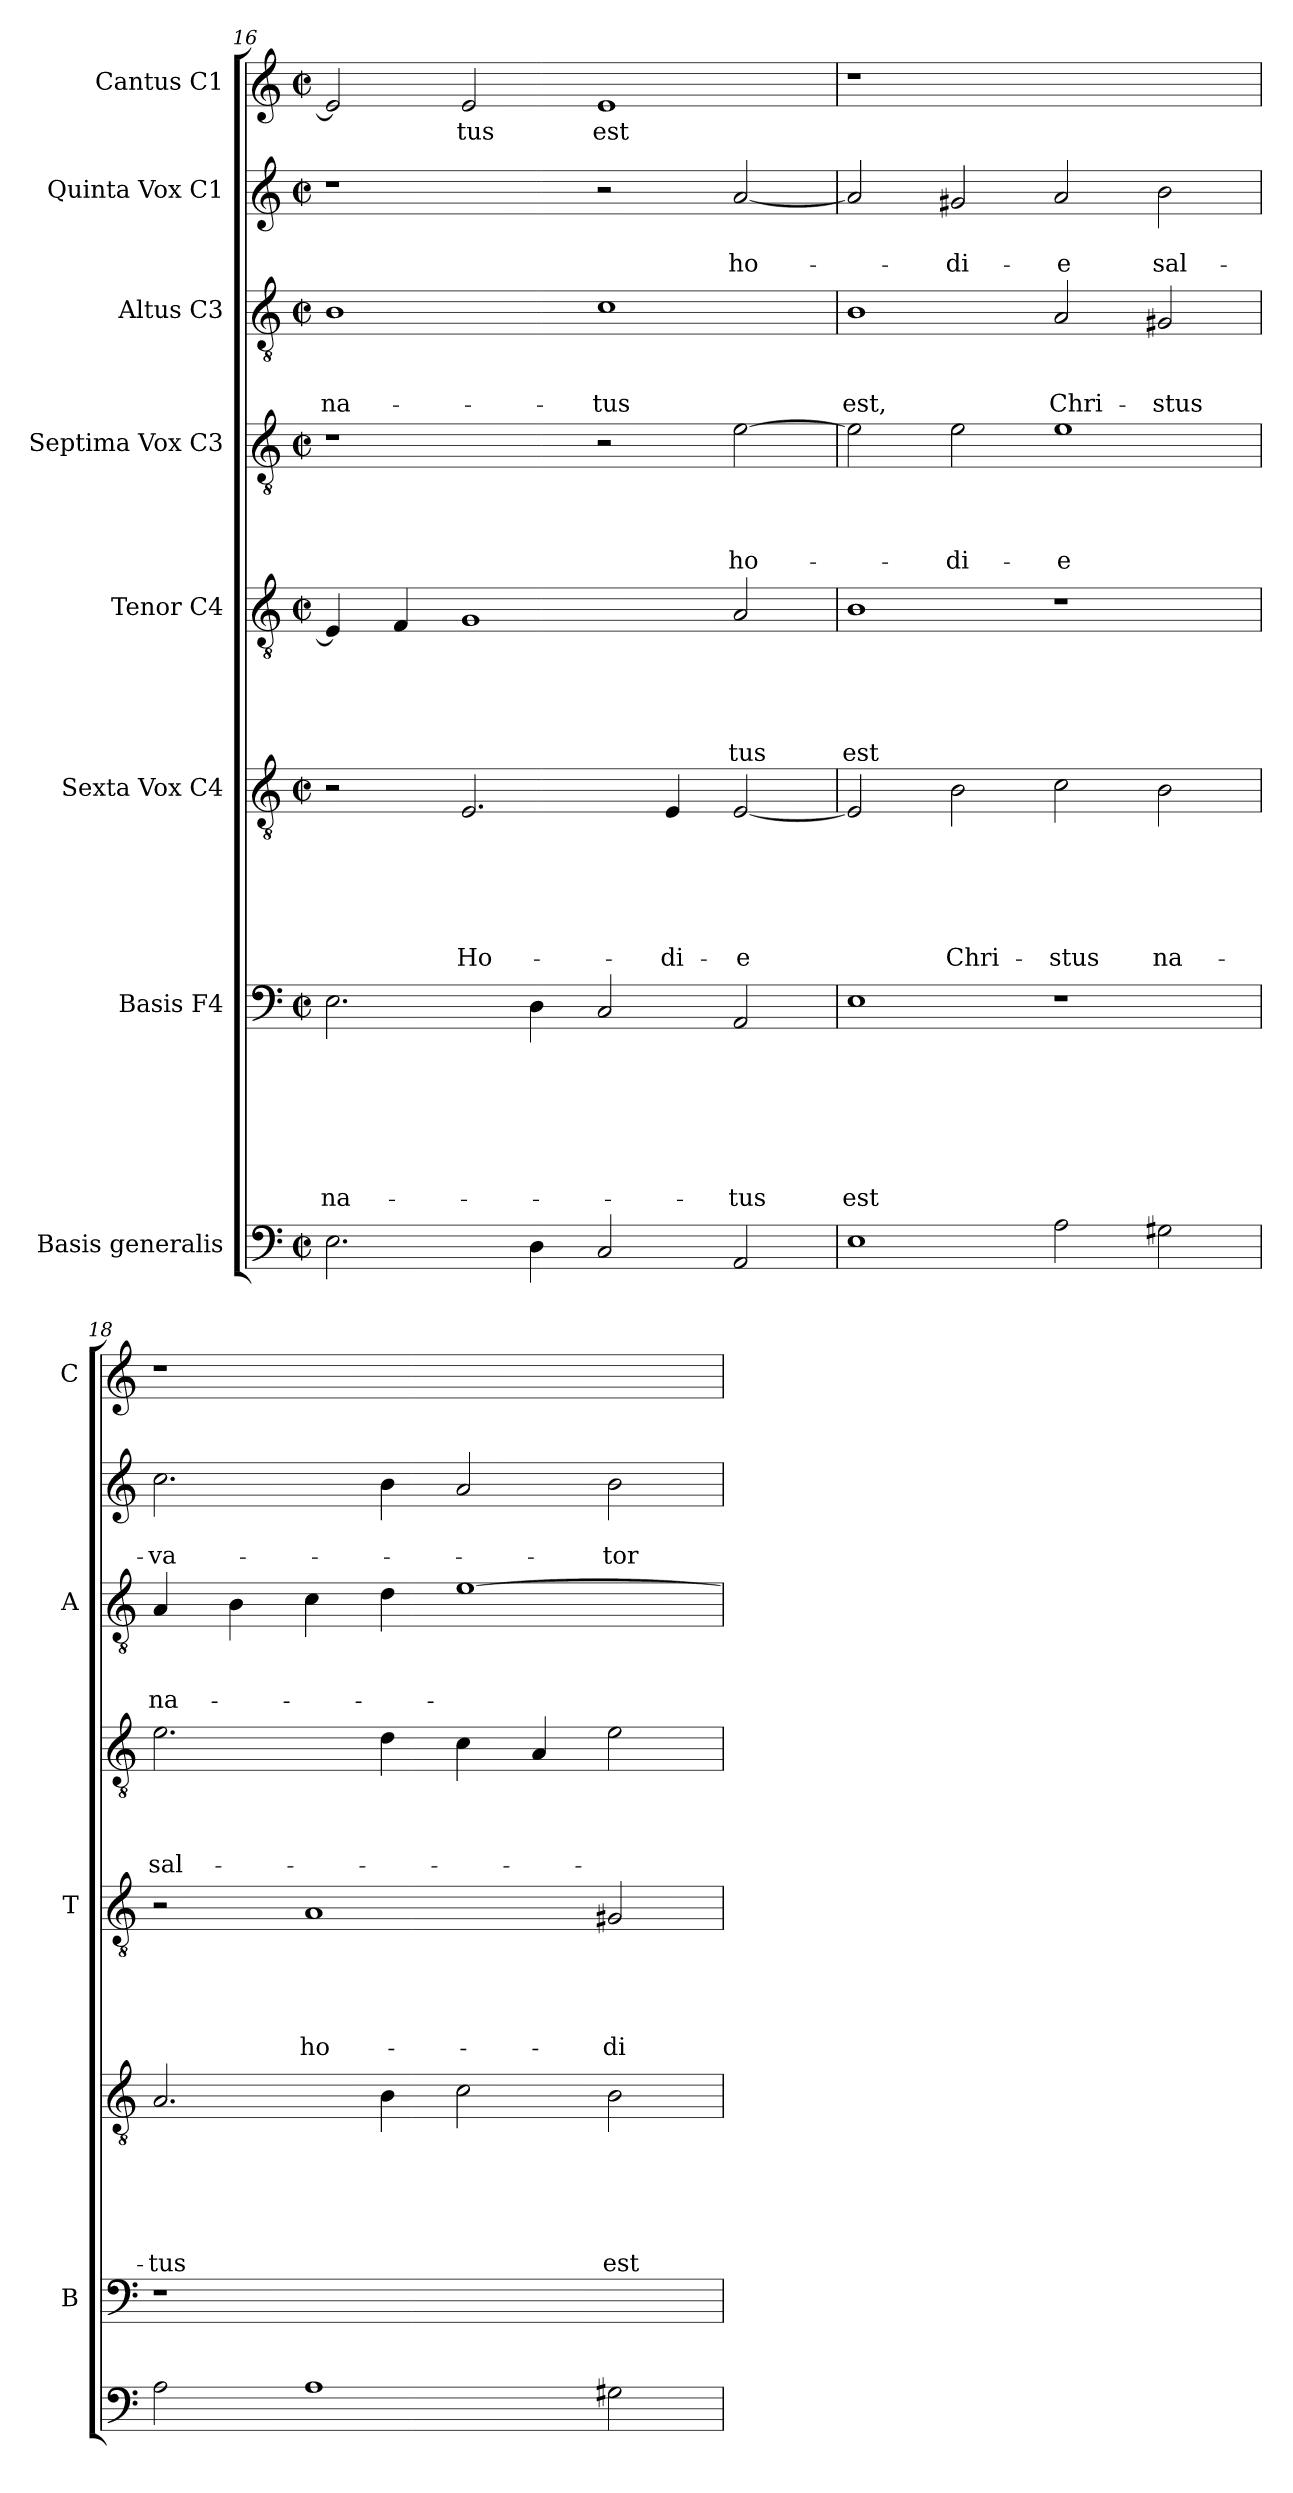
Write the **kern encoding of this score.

**kern	**kern	**text	**text	**text	**text	**text	**text	**text	**kern	**text	**text	**text	**text	**text	**text	**kern	**text	**text	**text	**text	**text	**kern	**text	**text	**text	**text	**kern	**text	**text	**text	**kern	**text	**text	**kern	**text
*part8	*part7	*part7	*part7	*part7	*part7	*part7	*part7	*part7	*part6	*part6	*part6	*part6	*part6	*part6	*part6	*part5	*part5	*part5	*part5	*part5	*part5	*part4	*part4	*part4	*part4	*part4	*part3	*part3	*part3	*part3	*part2	*part2	*part2	*part1	*part1
*staff8	*staff7	*staff7	*staff7	*staff7	*staff7	*staff7	*staff7	*staff7	*staff6	*staff6	*staff6	*staff6	*staff6	*staff6	*staff6	*staff5	*staff5	*staff5	*staff5	*staff5	*staff5	*staff4	*staff4	*staff4	*staff4	*staff4	*staff3	*staff3	*staff3	*staff3	*staff2	*staff2	*staff2	*staff1	*staff1
*I"Basis generalis	*I"Basis F4	*	*	*	*	*	*	*	*I"Sexta Vox C4	*	*	*	*	*	*	*I"Tenor C4	*	*	*	*	*	*I"Septima Vox C3	*	*	*	*	*I"Altus C3	*	*	*	*I"Quinta Vox C1	*	*	*I"Cantus C1	*
*	*I'B	*	*	*	*	*	*	*	*	*	*	*	*	*	*	*I'T	*	*	*	*	*	*	*	*	*	*	*I'A	*	*	*	*	*	*	*I'C	*
*clefF4	*clefF4	*	*	*	*	*	*	*	*clefGv2	*	*	*	*	*	*	*clefGv2	*	*	*	*	*	*clefGv2	*	*	*	*	*clefGv2	*	*	*	*clefG2	*	*	*clefG2	*
*k[]	*k[]	*	*	*	*	*	*	*	*k[]	*	*	*	*	*	*	*k[]	*	*	*	*	*	*k[]	*	*	*	*	*k[]	*	*	*	*k[]	*	*	*k[]	*
*C:	*C:	*	*	*	*	*	*	*	*C:	*	*	*	*	*	*	*C:	*	*	*	*	*	*C:	*	*	*	*	*C:	*	*	*	*C:	*	*	*C:	*
*M2/2	*M2/2	*	*	*	*	*	*	*	*M2/2	*	*	*	*	*	*	*M2/2	*	*	*	*	*	*M2/2	*	*	*	*	*M2/2	*	*	*	*M2/2	*	*	*M2/2	*
*met(c|)	*met(c|)	*	*	*	*	*	*	*	*met(c|)	*	*	*	*	*	*	*met(c|)	*	*	*	*	*	*met(c|)	*	*	*	*	*met(c|)	*	*	*	*met(c|)	*	*	*met(c|)	*
=16	=16	=16	=16	=16	=16	=16	=16	=16	=16	=16	=16	=16	=16	=16	=16	=16	=16	=16	=16	=16	=16	=16	=16	=16	=16	=16	=16	=16	=16	=16	=16	=16	=16	=16	=16
!	!	!	!	!	!	!	!	!LO:LY:b	!	!	!	!	!	!	!	!	!	!	!	!	!	!	!	!	!	!	!	!	!	!LO:LY:b	!	!	!	!	!
2.E\	2.E\	.	.	.	.	.	.	na-	2r	.	.	.	.	.	.	4E/]	.	.	.	.	.	1r	.	.	.	.	1B	.	.	na-	1r	.	.	2e/]	.
.	.	.	.	.	.	.	.	.	.	.	.	.	.	.	.	4F/	.	.	.	.	.	.	.	.	.	.	.	.	.	.	.	.	.	.	.
!	!	!	!	!	!	!	!	!	!	!	!	!	!	!	!LO:LY:b	!	!	!	!	!	!	!	!	!	!	!	!	!	!	!	!	!	!	!	!LO:LY:b
.	.	.	.	.	.	.	.	.	2.E/	.	.	.	.	.	Ho-	1G	.	.	.	.	.	.	.	.	.	.	.	.	.	.	.	.	.	2e/	-tus
4D\	4D\	.	.	.	.	.	.	.	.	.	.	.	.	.	.	.	.	.	.	.	.	.	.	.	.	.	.	.	.	.	.	.	.	.	.
!	!	!	!	!	!	!	!	!	!	!	!	!	!	!	!	!	!	!	!	!	!	!	!	!	!	!	!	!	!	!LO:LY:b	!	!	!	!	!LO:LY:b
2C/	2C/	.	.	.	.	.	.	.	.	.	.	.	.	.	.	.	.	.	.	.	.	2r	.	.	.	.	1c	.	.	-tus	2r	.	.	1e	est
!	!	!	!	!	!	!	!	!	!	!	!	!	!	!	!LO:LY:b	!	!	!	!	!	!	!	!	!	!	!	!	!	!	!	!	!	!	!	!
.	.	.	.	.	.	.	.	.	4E/	.	.	.	.	.	-di-	.	.	.	.	.	.	.	.	.	.	.	.	.	.	.	.	.	.	.	.
!	!	!	!	!	!	!	!	!LO:LY:b	!	!	!	!	!	!	!LO:LY:b	!	!	!	!	!	!LO:LY:b	!	!	!	!	!LO:LY:b	!	!	!	!	!	!	!LO:LY:b	!	!
2AA/	2AA/	.	.	.	.	.	.	-tus	[2E/	.	.	.	.	.	-e	2A/	.	.	.	.	-tus	[2e\	.	.	.	ho-	.	.	.	.	[2a/	.	ho-	.	.
!!LO:LB:g=z
=17	=17	=17	=17	=17	=17	=17	=17	=17	=17	=17	=17	=17	=17	=17	=17	=17	=17	=17	=17	=17	=17	=17	=17	=17	=17	=17	=17	=17	=17	=17	=17	=17	=17	=17	=17
!	!	!	!	!	!	!	!	!LO:LY:b	!	!	!	!	!	!	!	!	!	!	!	!	!LO:LY:b	!	!	!	!	!	!	!	!	!LO:LY:b	!	!	!	!	!
1E	1E	.	.	.	.	.	.	est	2E/]	.	.	.	.	.	.	1B	.	.	.	.	est	2e\]	.	.	.	.	1B	.	.	est,	2a/]	.	.	1r	.
!	!	!	!	!	!	!	!	!	!	!	!	!	!	!	!LO:LY:b	!	!	!	!	!	!	!	!	!	!	!LO:LY:b	!	!	!	!	!	!	!LO:LY:b	!	!
.	.	.	.	.	.	.	.	.	2B\	.	.	.	.	.	Chri-	.	.	.	.	.	.	2e\	.	.	.	-di-	.	.	.	.	2g#X/	.	-di-	.	.
!	!	!	!	!	!	!	!	!	!	!	!	!	!	!	!LO:LY:b	!	!	!	!	!	!	!	!	!	!	!LO:LY:b	!	!	!	!LO:LY:b	!	!	!LO:LY:b	!	!
2A\	1r	.	.	.	.	.	.	.	2c\	.	.	.	.	.	-stus	1r	.	.	.	.	.	1e	.	.	.	-e	2A/	.	.	Chri-	2a/	.	-e	1ryy	.
!	!	!	!	!	!	!	!	!	!	!	!	!	!	!	!LO:LY:b	!	!	!	!	!	!	!	!	!	!	!	!	!	!	!LO:LY:b	!	!	!LO:LY:b	!	!
2G#X\	.	.	.	.	.	.	.	.	2B\	.	.	.	.	.	na-	.	.	.	.	.	.	.	.	.	.	.	2G#/	.	.	-stus	2b\	.	sal-	.	.
=18	=18	=18	=18	=18	=18	=18	=18	=18	=18	=18	=18	=18	=18	=18	=18	=18	=18	=18	=18	=18	=18	=18	=18	=18	=18	=18	=18	=18	=18	=18	=18	=18	=18	=18	=18
!	!	!	!	!	!	!	!	!	!	!	!	!	!	!	!LO:LY:b	!	!	!	!	!	!	!	!	!	!	!LO:LY:b	!	!	!	!LO:LY:b	!	!	!LO:LY:b	!	!
2A\	1r	.	.	.	.	.	.	.	2.A/	.	.	.	.	.	-tus	2r	.	.	.	.	.	2.e\	.	.	.	sal-	4A/	.	.	na-	2.cc\	.	-va-	1r	.
.	.	.	.	.	.	.	.	.	.	.	.	.	.	.	.	.	.	.	.	.	.	.	.	.	.	.	4B\	.	.	.	.	.	.	.	.
!	!	!	!	!	!	!	!	!	!	!	!	!	!	!	!	!	!	!	!	!	!LO:LY:b	!	!	!	!	!	!	!	!	!	!	!	!	!	!
1A	.	.	.	.	.	.	.	.	.	.	.	.	.	.	.	1A	.	.	.	.	ho-	.	.	.	.	.	4c\	.	.	.	.	.	.	.	.
.	.	.	.	.	.	.	.	.	4B\	.	.	.	.	.	.	.	.	.	.	.	.	4d\	.	.	.	.	4d\	.	.	.	4b\	.	.	.	.
.	1ryy	.	.	.	.	.	.	.	2c\	.	.	.	.	.	.	.	.	.	.	.	.	4c\	.	.	.	.	[1e	.	.	.	2a/	.	.	1ryy	.
.	.	.	.	.	.	.	.	.	.	.	.	.	.	.	.	.	.	.	.	.	.	4A/	.	.	.	.	.	.	.	.	.	.	.	.	.
!	!	!	!	!	!	!	!	!	!	!	!	!	!	!	!LO:LY:b	!	!	!	!	!	!LO:LY:b	!	!	!	!	!	!	!	!	!	!	!	!LO:LY:b	!	!
2G#X\	.	.	.	.	.	.	.	.	2B\	.	.	.	.	.	est	2G#X/	.	.	.	.	-di-	2e\	.	.	.	.	.	.	.	.	2b\	.	-tor	.	.
=	=	=	=	=	=	=	=	=	=	=	=	=	=	=	=	=	=	=	=	=	=	=	=	=	=	=	=	=	=	=	=	=	=	=	=
*-	*-	*-	*-	*-	*-	*-	*-	*-	*-	*-	*-	*-	*-	*-	*-	*-	*-	*-	*-	*-	*-	*-	*-	*-	*-	*-	*-	*-	*-	*-	*-	*-	*-	*-	*-
